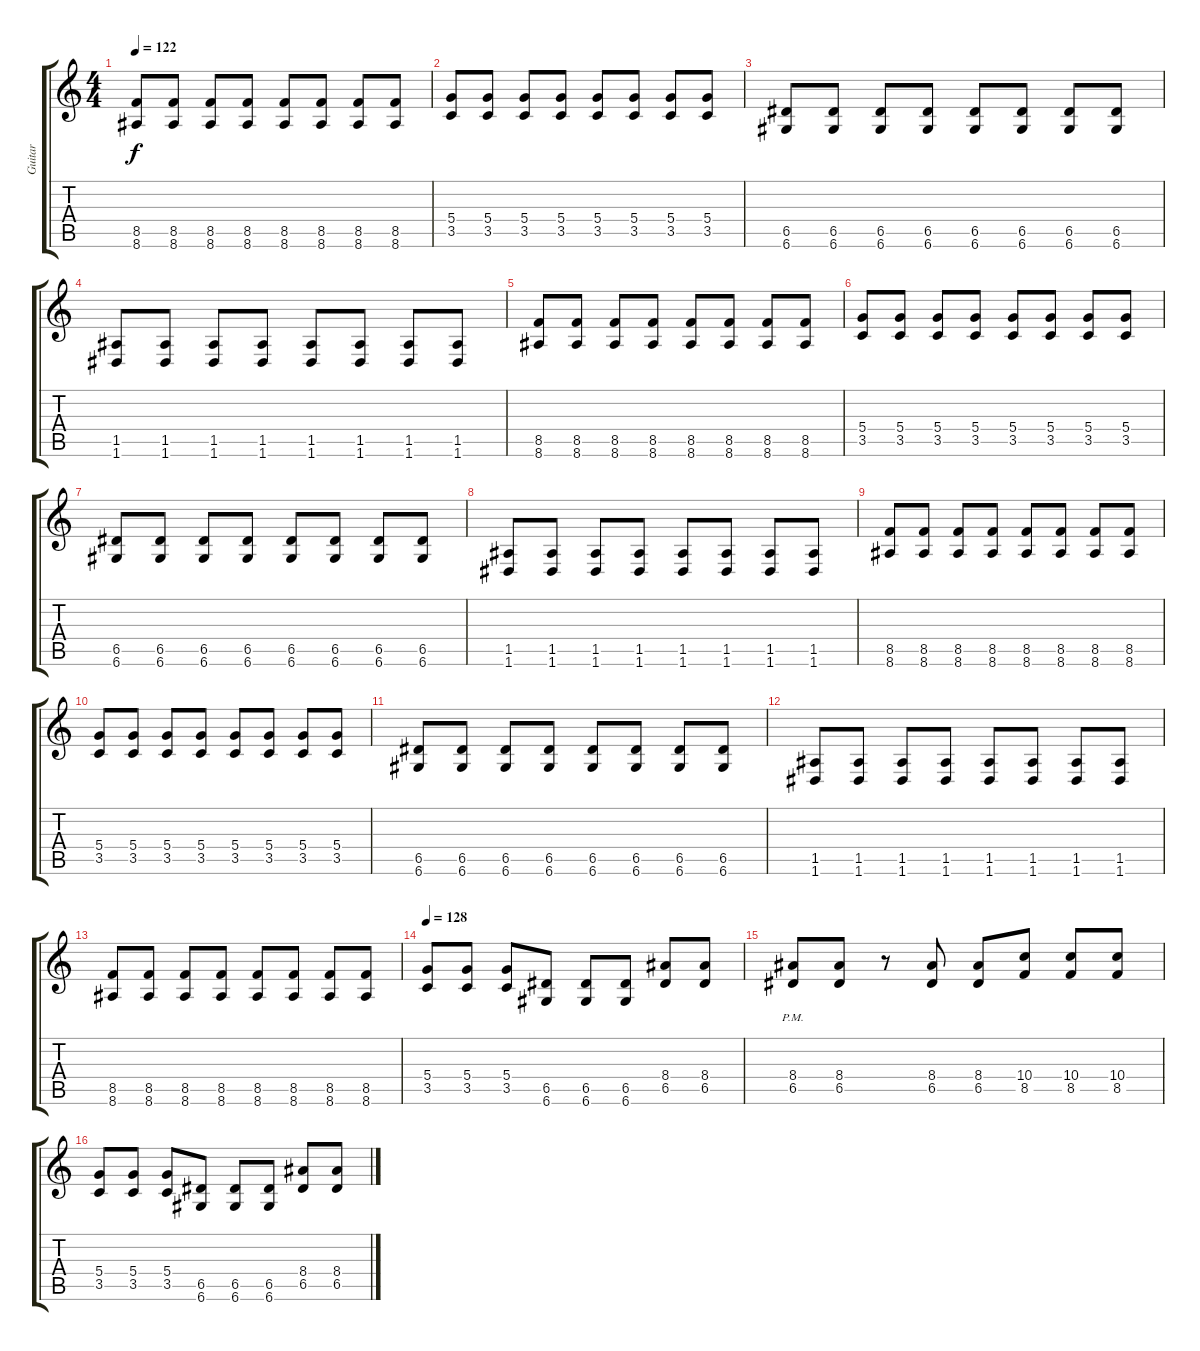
\track ("Guitar" "Guitar") {instrument distortionguitar}
\staff {score tabs}
\tuning (E4 B3 G3 D3 A2 D2) {hide}
\ts (4 4)
\tempo 122
\clef g2
\ks c
(8.5 8.6).8{dy f} (8.5 8.6).8 (8.5 8.6).8 (8.5 8.6).8 (8.5 8.6).8 (8.5 8.6).8 (8.5 8.6).8 (8.5 8.6).8 |
(5.4 3.5).8 (5.4 3.5).8 (5.4 3.5).8 (5.4 3.5).8 (5.4 3.5).8 (5.4 3.5).8 (5.4 3.5).8 (5.4 3.5).8 |
(6.5 6.6).8 (6.5 6.6).8 (6.5 6.6).8 (6.5 6.6).8 (6.5 6.6).8 (6.5 6.6).8 (6.5 6.6).8 (6.5 6.6).8 |
(1.5 1.6).8 (1.5 1.6).8 (1.5 1.6).8 (1.5 1.6).8 (1.5 1.6).8 (1.5 1.6).8 (1.5 1.6).8 (1.5 1.6).8 |
(8.5 8.6).8 (8.5 8.6).8 (8.5 8.6).8 (8.5 8.6).8 (8.5 8.6).8 (8.5 8.6).8 (8.5 8.6).8 (8.5 8.6).8 |
(5.4 3.5).8 (5.4 3.5).8 (5.4 3.5).8 (5.4 3.5).8 (5.4 3.5).8 (5.4 3.5).8 (5.4 3.5).8 (5.4 3.5).8 |
(6.5 6.6).8 (6.5 6.6).8 (6.5 6.6).8 (6.5 6.6).8 (6.5 6.6).8 (6.5 6.6).8 (6.5 6.6).8 (6.5 6.6).8 |
(1.5 1.6).8 (1.5 1.6).8 (1.5 1.6).8 (1.5 1.6).8 (1.5 1.6).8 (1.5 1.6).8 (1.5 1.6).8 (1.5 1.6).8 |
(8.5 8.6).8 (8.5 8.6).8 (8.5 8.6).8 (8.5 8.6).8 (8.5 8.6).8 (8.5 8.6).8 (8.5 8.6).8 (8.5 8.6).8 |
(5.4 3.5).8 (5.4 3.5).8 (5.4 3.5).8 (5.4 3.5).8 (5.4 3.5).8 (5.4 3.5).8 (5.4 3.5).8 (5.4 3.5).8 |
(6.5 6.6).8 (6.5 6.6).8 (6.5 6.6).8 (6.5 6.6).8 (6.5 6.6).8 (6.5 6.6).8 (6.5 6.6).8 (6.5 6.6).8 |
(1.5 1.6).8 (1.5 1.6).8 (1.5 1.6).8 (1.5 1.6).8 (1.5 1.6).8 (1.5 1.6).8 (1.5 1.6).8 (1.5 1.6).8 |
(8.5 8.6).8 (8.5 8.6).8 (8.5 8.6).8 (8.5 8.6).8 (8.5 8.6).8 (8.5 8.6).8 (8.5 8.6).8 (8.5 8.6).8 |
\tempo 128
(5.4 3.5).8 (5.4 3.5).8 (5.4 3.5).8 (6.5 6.6).8 (6.5 6.6).8 (6.5 6.6).8 (8.4 6.5).8 (8.4 6.5).8 |
(8.4{pm} 6.5{pm}).8 (8.4 6.5).8 r.8 (8.4 6.5).8 (8.4 6.5).8 (10.4 8.5).8 (10.4 8.5).8 (10.4 8.5).8 |
(5.4 3.5).8 (5.4 3.5).8 (5.4 3.5).8 (6.5 6.6).8 (6.5 6.6).8 (6.5 6.6).8 (8.4 6.5).8 (8.4 6.5).8
